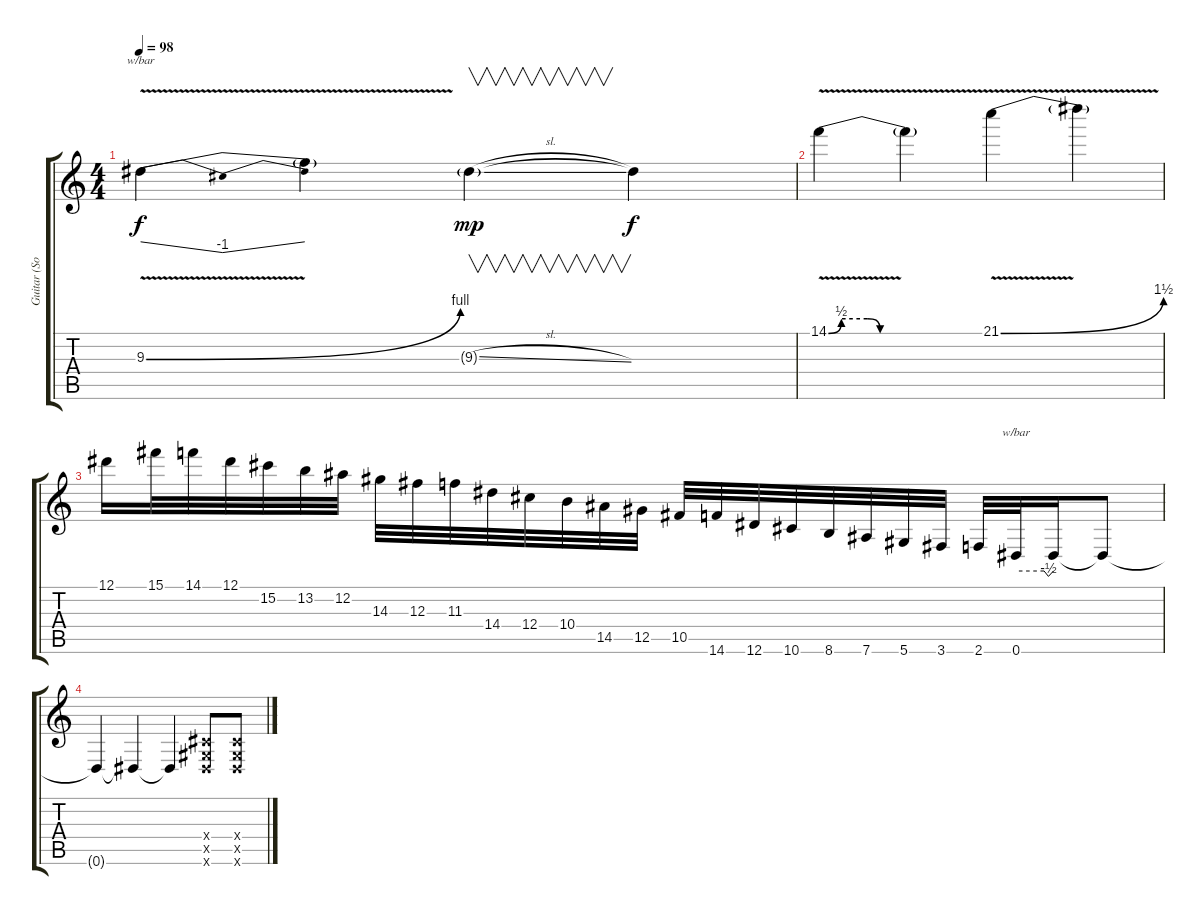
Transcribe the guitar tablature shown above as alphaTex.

\track ("Guitar (Solo)" "Guitar (So") {instrument distortionguitar}
\staff {score tabs}
\tuning (Eb4 Bb3 Gb3 Db3 Ab2 Eb2) {hide}
\ts (4 4)
\tempo 98
\clef g2
\ks c
9.3{be (bend 0 0 60 4) v}.4{tbe (dip default 0 0 30 -4 60 0) dy f volume 14} 9.3{t}.4 9.3{sl g}.4{v dy mp} 9.3{t}.4{dy f} |
14.1{be (custom 0 0 5 2 15 2 20 0 60 0) v}.4{volume 14} 14.1{t}.4 21.1{be (bend 0 0 60 6) v}.4 21.1{t}.4 |
12.1.16{volume 14} 15.1.32 14.1.32 12.1.32 15.2.32 13.2.32 12.2.32 14.3.32 12.3.32 11.3.32 14.4.32 12.4.32 10.4.32 14.5.32 12.5.32 10.5.32 14.6.32 12.6.32 10.6.32 8.6.32 7.6.32 5.6.32 3.6.32 2.6.32 0.6.32{tbe (custom default 0 0 45 0 52 -2 60 0)} 0.6{t}.16 0.6{t}.8 |
0.6{t}.4{volume 14} 0.6{t}.4 0.6{t}.4 (0.4{x} 0.5{x} 0.6{x}).8 (0.4{x} 0.5{x} 0.6{x}).8
